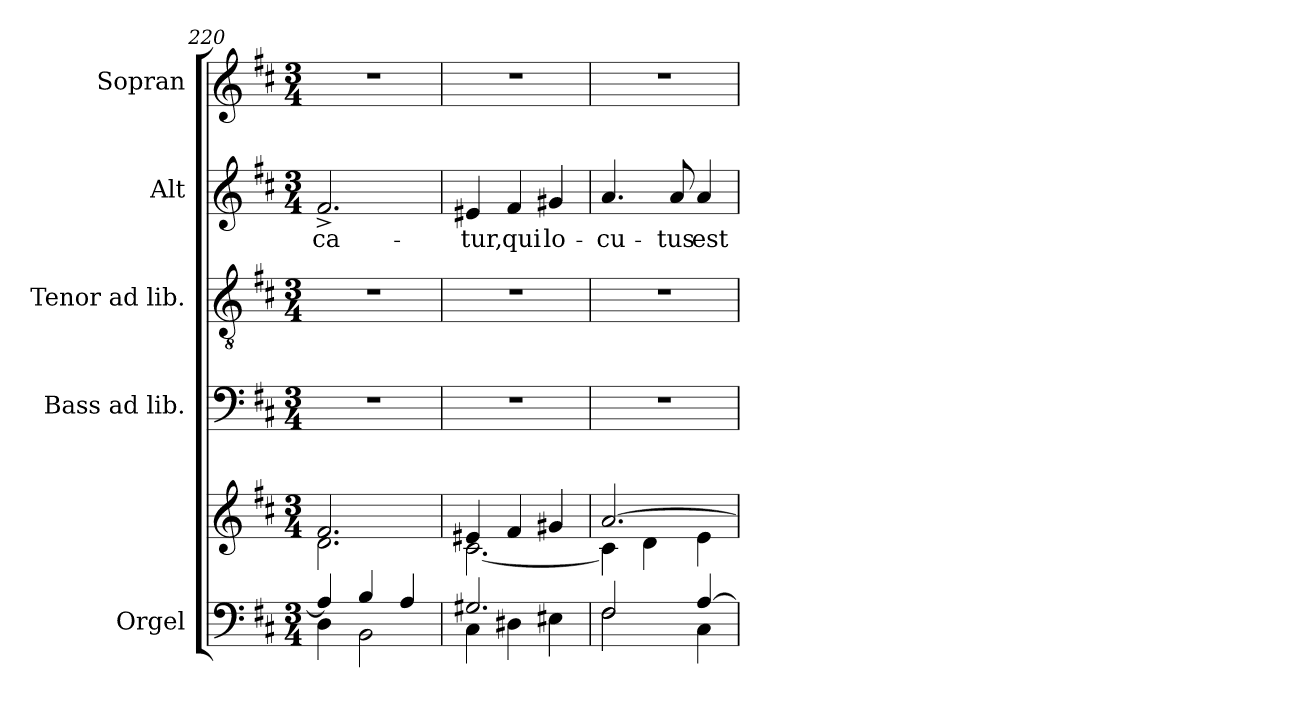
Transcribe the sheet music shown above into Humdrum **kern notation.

**kern	**kern	**kern	**kern	**kern	**text	**kern
*part5	*part5	*part4	*part3	*part2	*part2	*part1
*staff6	*staff5	*staff4	*staff3	*staff2	*staff2	*staff1
*I"Orgel	*	*I"Bass ad lib.	*I"Tenor ad lib.	*I"Alt	*	*I"Sopran
*I'Org.	*	*I'B.	*I'T.	*I'A.	*	*I'S.
*clefF4	*clefG2	*clefF4	*clefGv2	*clefG2	*	*clefG2
*k[f#c#]	*k[f#c#]	*k[f#c#]	*k[f#c#]	*k[f#c#]	*	*k[f#c#]
*D:	*D:	*D:	*D:	*D:	*	*D:
*M3/4	*M3/4	*M3/4	*M3/4	*M3/4	*	*M3/4
=220	=220	=220	=220	=220	=220	=220
*^	*^	*	*	*	*	*
!	!	!	!	!	!	!	!LO:LY:b	!
4A/]	4D\	2.f#/	2.d\	2.r	2.r	2.f#^>/	-ca-	2.r
4B/	2BB\	.	.	.	.	.	.	.
4A/	.	.	.	.	.	.	.	.
=221	=221	=221	=221	=221	=221	=221	=221	=221
!	!	!	!	!	!	!	!LO:LY:b	!
2.G#X/	4C#\	4e#X/	[<2.c#\	2.r	2.r	4e#X/	-tur,	2.r
!	!	!	!	!	!	!	!LO:LY:b	!
.	4D#X\	4f#/	.	.	.	4f#/	qui	.
!	!	!	!	!	!	!	!LO:LY:b	!
.	4E#X\	4g#X/	.	.	.	4g#X/	lo-	.
!!LO:PB:g=z
=222	=222	=222	=222	=222	=222	=222	=222	=222
!	!	!	!	!	!	!	!LO:LY:b	!
2F#/	2F#\	[>2.a/	4c#\]	2.r	2.r	4.a/	-cu-	2.r
.	.	.	4d\	.	.	.	.	.
!	!	!	!	!	!	!	!LO:LY:b	!
.	.	.	.	.	.	8a/	-tus	.
!	!	!	!	!	!	!	!LO:LY:b	!
[>4A/	4C#\	.	4e\	.	.	4a/	est	.
*v	*v	*	*	*	*	*	*	*
*	*v	*v	*	*	*	*	*
=	=	=	=	=	=	=
*-	*-	*-	*-	*-	*-	*-
